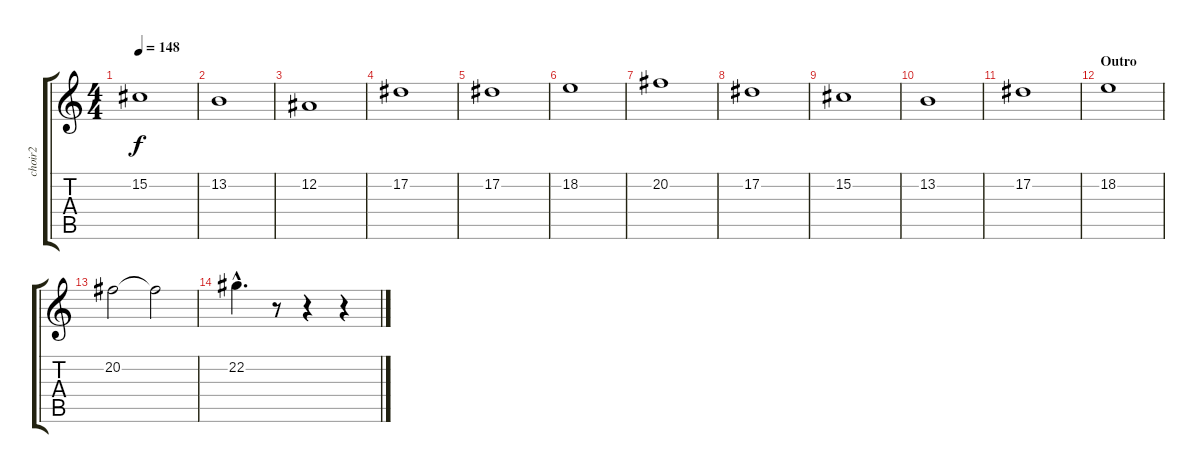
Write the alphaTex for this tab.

\track ("choir2" "choir2") {instrument choiraahs}
\staff {score tabs}
\tuning (Eb4 Bb3 Gb3 Db3 Ab2 Eb2) {hide}
\ts (4 4)
\tempo 148
\clef g2
\ks c
15.2.1{dy f} |
13.2.1 |
12.2.1 |
17.2.1 |
17.2.1 |
18.2.1 |
20.2.1 |
17.2.1 |
15.2.1 |
13.2.1 |
17.2.1 |
\section ("" "Outro")
18.2.1 |
20.2.2 20.2{t}.2 |
22.2{hac}.4{d} r.8 r.4 r.4
